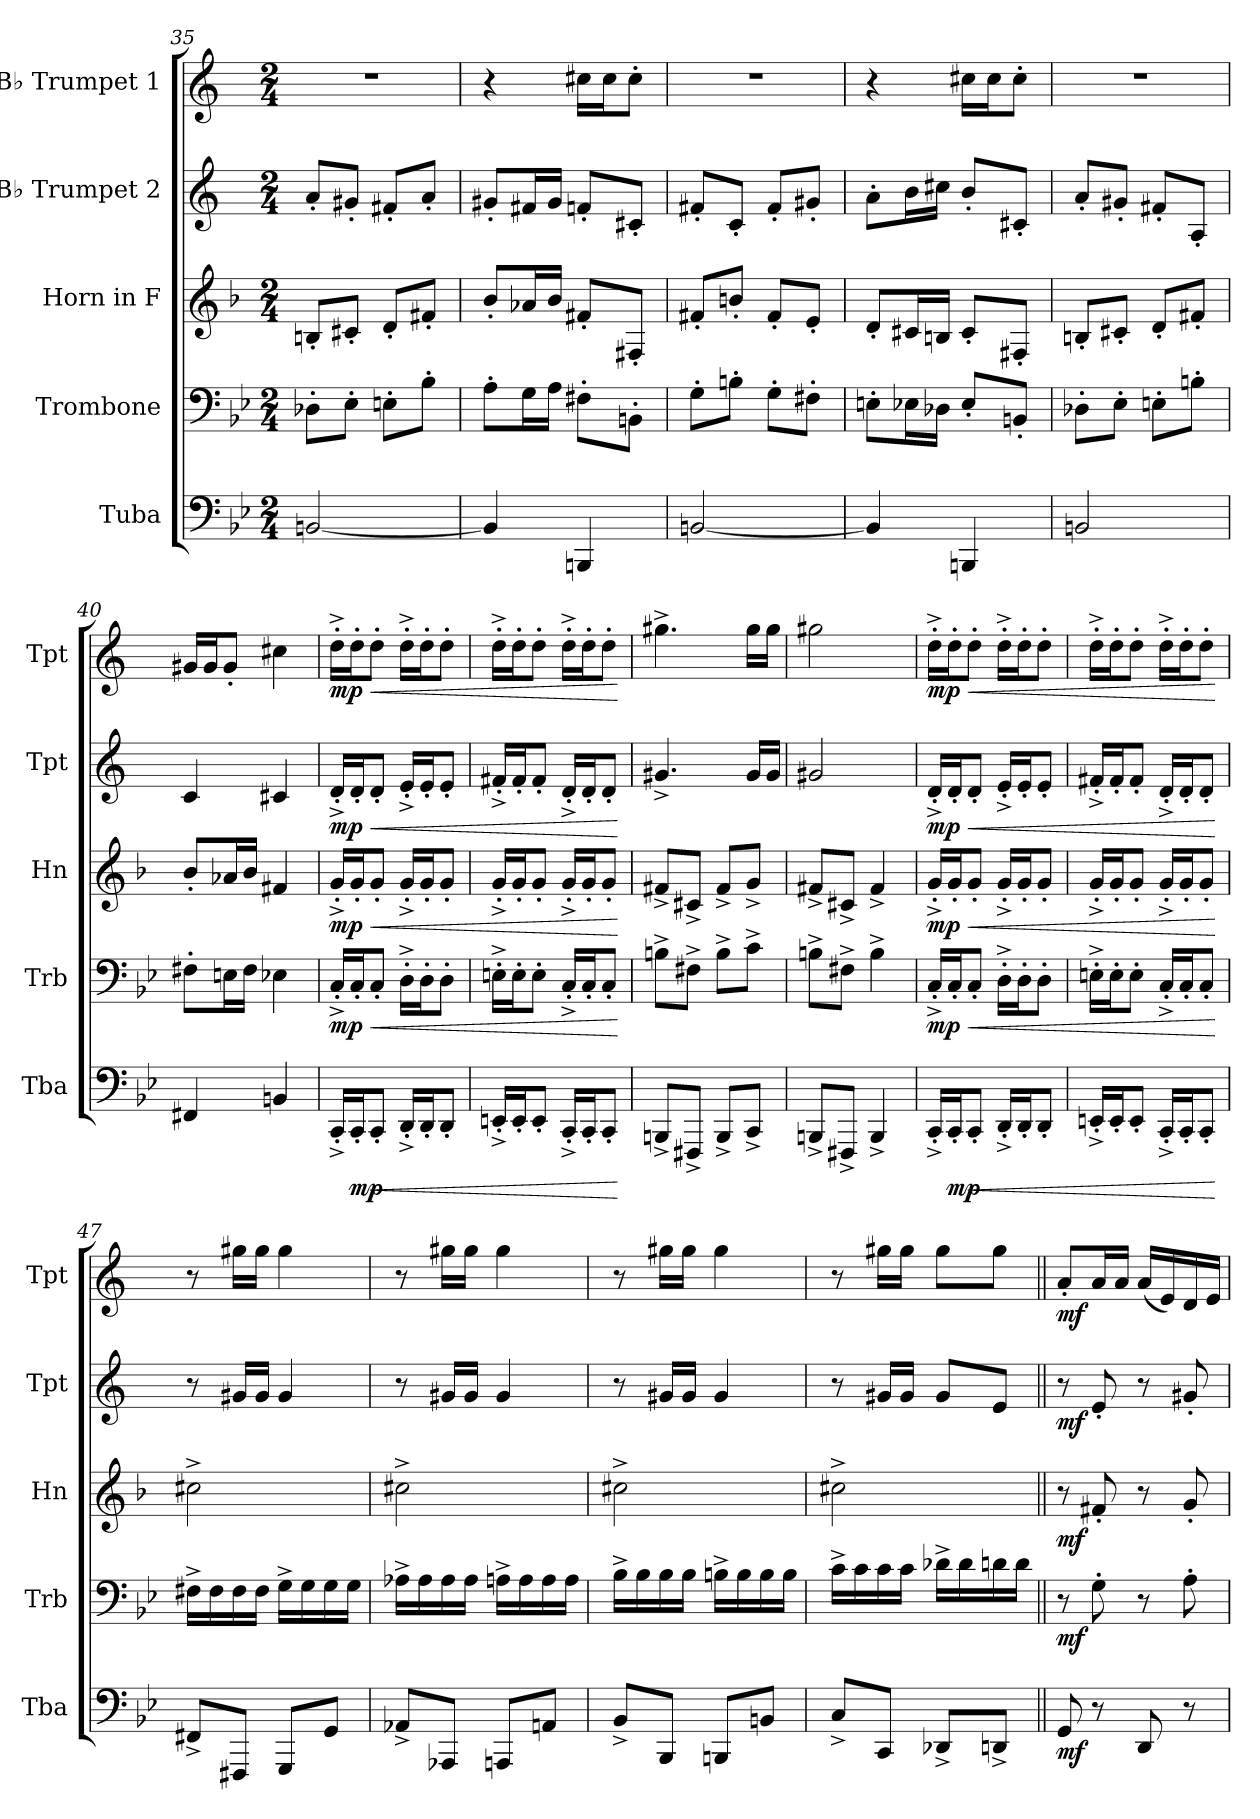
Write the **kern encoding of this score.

**kern	**dynam	**kern	**dynam	**kern	**dynam	**kern	**dynam	**kern	**dynam
*part5	*part5	*part4	*part4	*part3	*part3	*part2	*part2	*part1	*part1
*staff5	*staff5	*staff4	*staff4	*staff3	*staff3	*staff2	*staff2	*staff1	*staff1
*I"Tuba	*	*I"Trombone	*	*I"Horn in F	*	*I"B♭ Trumpet 2	*	*I"B♭ Trumpet 1	*
*I'Tba	*	*I'Trb	*	*I'Hn	*	*I'Tpt	*	*I'Tpt	*
!!LO:LB:g=z
*clefF4	*	*clefF4	*	*clefG2	*	*clefG2	*	*clefG2	*
*	*	*	*	*ITrd4c7	*	*ITrd1c2	*	*ITrd1c2	*
*k[b-e-]	*	*k[b-e-]	*	*k[b-e-]	*	*k[b-e-]	*	*k[b-e-]	*
*M2/4	*	*M2/4	*	*M2/4	*	*M2/4	*	*M2/4	*
=35	=35	=35	=35	=35	=35	=35	=35	=35	=35
[2BBn/	.	8D-X'\L	.	8En'/L	.	8g'/L	.	2r	.
.	.	8E-'\J	.	8F#X'/J	.	8f#X'/J	.	.	.
.	.	8En'\L	.	8G'/L	.	8en'/L	.	.	.
.	.	8B-'\J	.	8Bn'/J	.	8g'/J	.	.	.
=36	=36	=36	=36	=36	=36	=36	=36	=36	=36
4BB/]	.	8A'\L	.	8e-'/L	.	8f#X'/L	.	4r	.
.	.	16G\L	.	16d-X/L	.	16en/L	.	.	.
.	.	16A\JJ	.	16e-/JJ	.	16f#/JJ	.	.	.
4BBBn/	.	8F#X'\L	.	8Bn'/L	.	8e-X'/L	.	16bn\LL	.
.	.	.	.	.	.	.	.	16b\J	.
.	.	8BBn'\J	.	8BBn'/J	.	8Bn'/J	.	8b'\J	.
=37	=37	=37	=37	=37	=37	=37	=37	=37	=37
[2BBn/	.	8G'\L	.	8Bn'/L	.	8en'/L	.	2r	.
.	.	8Bn'\J	.	8en'/J	.	8B-'/J	.	.	.
.	.	8G'\L	.	8B'/L	.	8e'/L	.	.	.
.	.	8F#X'\J	.	8A'/J	.	8f#X'/J	.	.	.
=38	=38	=38	=38	=38	=38	=38	=38	=38	=38
4BB/]	.	8En'\L	.	8G'/L	.	8g'\L	.	4r	.
.	.	16E-X\L	.	16F#X/L	.	16a\L	.	.	.
.	.	16D-X\JJ	.	16En/JJ	.	16bn\JJ	.	.	.
4BBBn/	.	8E-'/L	.	8F#'/L	.	8a'/L	.	16bn\LL	.
.	.	.	.	.	.	.	.	16b\J	.
.	.	8BBn'/J	.	8BBn'/J	.	8Bn'/J	.	8b'\J	.
=39	=39	=39	=39	=39	=39	=39	=39	=39	=39
2BBn/	.	8D-X'\L	.	8En'/L	.	8g'/L	.	2r	.
.	.	8E-'\J	.	8F#X'/J	.	8f#X'/J	.	.	.
.	.	8En'\L	.	8G'/L	.	8en'/L	.	.	.
.	.	8Bn'\J	.	8Bn'/J	.	8G'/J	.	.	.
!!LO:PB:g=z
=40	=40	=40	=40	=40	=40	=40	=40	=40	=40
4FF#X/	.	8F#X'\L	.	8e-'/L	.	4B-/	.	16f#X/LL	.
.	.	.	.	.	.	.	.	16f#/J	.
.	.	16En\L	.	16d-X/L	.	.	.	8f#'/J	.
.	.	16F#\JJ	.	16e-/JJ	.	.	.	.	.
4BBn/	.	4E-X\	.	4Bn/	.	4Bn/	.	4bn\	.
=41	=41	=41	=41	=41	=41	=41	=41	=41	=41
!	!	!	!LO:DY:b	!	!LO:DY:b	!	!LO:DY:b	!	!LO:DY:b
16CC^'/LL	.	16C^'/LL	mp	16c^'/LL	mp	16c^'/LL	mp	16cc^'\LL	mp
!	!LO:DY:b	!	!	!	!	!	!	!	!
16CC'/J	mp	16C'/J	.	16c'/J	.	16c'/J	.	16cc'\J	.
!	!LO:HP:b	!	!LO:HP:b	!	!LO:HP:b	!	!LO:HP:b	!	!LO:HP:b
8CC'/J	<	8C'/J	<	8c'/J	<	8c'/J	<	8cc'\J	<
16DD^'/LL	.	16D^'\LL	.	16c^'/LL	.	16d^'/LL	.	16cc^'\LL	.
16DD'/J	.	16D'\J	.	16c'/J	.	16d'/J	.	16cc'\J	.
8DD'/J	.	8D'\J	.	8c'/J	.	8d'/J	.	8cc'\J	.
=42	=42	=42	=42	=42	=42	=42	=42	=42	=42
16EEn^'/LL	.	16En^'\LL	.	16c^'/LL	.	16en^'/LL	.	16cc^'\LL	.
16EE'/J	.	16E'\J	.	16c'/J	.	16e'/J	.	16cc'\J	.
8EE'/J	.	8E'\J	.	8c'/J	.	8e'/J	.	8cc'\J	.
16CC^'/LL	.	16C^'/LL	.	16c^'/LL	.	16c^'/LL	.	16cc^'\LL	.
16CC'/J	.	16C'/J	.	16c'/J	.	16c'/J	.	16cc'\J	.
8CC'/J	.	8C'/J	.	8c'/J	.	8c'/J	.	8cc'\J	.
.	[	.	[	.	[	.	[	.	[
=43	=43	=43	=43	=43	=43	=43	=43	=43	=43
8BBBn^/L	.	8Bn^\L	.	8Bn^/L	.	4.f#X^/	.	4.ff#X^\	.
8FFF#X^/J	.	8F#X^\J	.	8F#X^/J	.	.	.	.	.
8BBB^/L	.	8B^\L	.	8B^/L	.	.	.	.	.
8CC^/J	.	8c^\J	.	8c^/J	.	16f#/LL	.	16ff#\LL	.
.	.	.	.	.	.	16f#/JJ	.	16ff#\JJ	.
=44	=44	=44	=44	=44	=44	=44	=44	=44	=44
8BBBn^/L	.	8Bn^\L	.	8Bn^/L	.	2f#X/	.	2ff#X\	.
8FFF#X^/J	.	8F#X^\J	.	8F#X^/J	.	.	.	.	.
4BBB^/	.	4B^\	.	4B^/	.	.	.	.	.
!!LO:LB:g=z
=45	=45	=45	=45	=45	=45	=45	=45	=45	=45
!	!	!	!LO:DY:b	!	!LO:DY:b	!	!LO:DY:b	!	!LO:DY:b
16CC^'/LL	.	16C^'/LL	mp	16c^'/LL	mp	16c^'/LL	mp	16cc^'\LL	mp
!	!LO:DY:b	!	!	!	!	!	!	!	!
16CC'/J	mp	16C'/J	.	16c'/J	.	16c'/J	.	16cc'\J	.
!	!LO:HP:b	!	!LO:HP:b	!	!LO:HP:b	!	!LO:HP:b	!	!LO:HP:b
8CC'/J	<	8C'/J	<	8c'/J	<	8c'/J	<	8cc'\J	<
16DD^'/LL	.	16D^'\LL	.	16c^'/LL	.	16d^'/LL	.	16cc^'\LL	.
16DD'/J	.	16D'\J	.	16c'/J	.	16d'/J	.	16cc'\J	.
8DD'/J	.	8D'\J	.	8c'/J	.	8d'/J	.	8cc'\J	.
=46	=46	=46	=46	=46	=46	=46	=46	=46	=46
16EEn^'/LL	.	16En^'\LL	.	16c^'/LL	.	16en^'/LL	.	16cc^'\LL	.
16EE'/J	.	16E'\J	.	16c'/J	.	16e'/J	.	16cc'\J	.
8EE'/J	.	8E'\J	.	8c'/J	.	8e'/J	.	8cc'\J	.
16CC^'/LL	.	16C^'/LL	.	16c^'/LL	.	16c^'/LL	.	16cc^'\LL	.
16CC'/J	.	16C'/J	.	16c'/J	.	16c'/J	.	16cc'\J	.
8CC'/J	.	8C'/J	.	8c'/J	.	8c'/J	.	8cc'\J	.
.	[	.	[	.	[	.	[	.	[
=47	=47	=47	=47	=47	=47	=47	=47	=47	=47
8FF#X^/L	.	16F#X^\LL	.	2f#X^\	.	8r	.	8r	.
.	.	16F#\	.	.	.	.	.	.	.
8FFF#X/J	.	16F#\	.	.	.	16f#X/LL	.	16ff#X\LL	.
.	.	16F#\JJ	.	.	.	16f#/JJ	.	16ff#\JJ	.
8GGG/L	.	16G^\LL	.	.	.	4f#/	.	4ff#\	.
.	.	16G\	.	.	.	.	.	.	.
8GG/J	.	16G\	.	.	.	.	.	.	.
.	.	16G\JJ	.	.	.	.	.	.	.
=48	=48	=48	=48	=48	=48	=48	=48	=48	=48
8AA-X^/L	.	16A-X^\LL	.	2f#X^\	.	8r	.	8r	.
.	.	16A-\	.	.	.	.	.	.	.
8AAA-X/J	.	16A-\	.	.	.	16f#X/LL	.	16ff#X\LL	.
.	.	16A-\JJ	.	.	.	16f#/JJ	.	16ff#\JJ	.
8AAAn/L	.	16An^\LL	.	.	.	4f#/	.	4ff#\	.
.	.	16A\	.	.	.	.	.	.	.
8AAn/J	.	16A\	.	.	.	.	.	.	.
.	.	16A\JJ	.	.	.	.	.	.	.
=49	=49	=49	=49	=49	=49	=49	=49	=49	=49
8BB-^/L	.	16B-^\LL	.	2f#X^\	.	8r	.	8r	.
.	.	16B-\	.	.	.	.	.	.	.
8BBB-/J	.	16B-\	.	.	.	16f#X/LL	.	16ff#X\LL	.
.	.	16B-\JJ	.	.	.	16f#/JJ	.	16ff#\JJ	.
8BBBn/L	.	16Bn^\LL	.	.	.	4f#/	.	4ff#\	.
.	.	16B\	.	.	.	.	.	.	.
8BBn/J	.	16B\	.	.	.	.	.	.	.
.	.	16B\JJ	.	.	.	.	.	.	.
!!LO:PB:g=z
=50	=50	=50	=50	=50	=50	=50	=50	=50	=50
8C^/L	.	16c^\LL	.	2f#X^\	.	8r	.	8r	.
.	.	16c\	.	.	.	.	.	.	.
8CC/J	.	16c\	.	.	.	16f#X/LL	.	16ff#X\LL	.
.	.	16c\JJ	.	.	.	16f#/JJ	.	16ff#\JJ	.
8DD-X^/L	.	16d-X^\LL	.	.	.	8f#/L	.	8ff#\L	.
.	.	16d-\	.	.	.	.	.	.	.
8DDn^/J	.	16dn\	.	.	.	8d/J	.	8ff#\J	.
.	.	16d\JJ	.	.	.	.	.	.	.
=51||	=51||	=51||	=51||	=51||	=51||	=51||	=51||	=51||	=51||
!	!LO:DY:b	!	!LO:DY:b	!	!LO:DY:b	!	!LO:DY:b	!	!LO:DY:b
8GG/	mf	8r	mf	8r	mf	8r	mf	8g'/L	mf
8r	.	8G'\	.	8Bn'/	.	8d'/	.	16g/L	.
.	.	.	.	.	.	.	.	16g/JJ	.
8DD/	.	8r	.	8r	.	8r	.	(16g/LL	.
.	.	.	.	.	.	.	.	16d/)	.
8r	.	8A'\	.	8c'/	.	8f#X'/	.	16c/	.
.	.	.	.	.	.	.	.	16d/JJ	.
=	=	=	=	=	=	=	=	=	=
*-	*-	*-	*-	*-	*-	*-	*-	*-	*-
